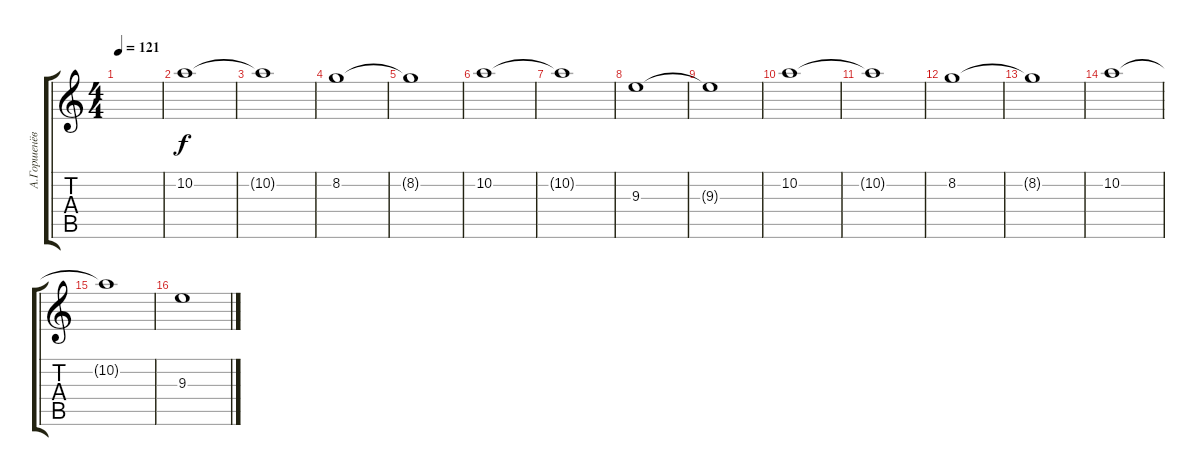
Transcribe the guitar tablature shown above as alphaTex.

\track ("А.Горшенёв" "А.Горшенёв") {instrument acousticguitarsteel}
\staff {score tabs}
\tuning (E4 B3 G3 D3 A2 E2) {hide}
\ts (4 4)
\tempo 121
\clef g2
\ks c
|
10.2.1{volume 5 instrument distortionguitar} |
10.2{t}.1 |
8.2.1 |
8.2{t}.1 |
10.2.1 |
10.2{t}.1 |
9.3.1 |
9.3{t}.1 |
10.2.1 |
10.2{t}.1 |
8.2.1 |
8.2{t}.1 |
10.2.1 |
10.2{t}.1 |
9.3.1
